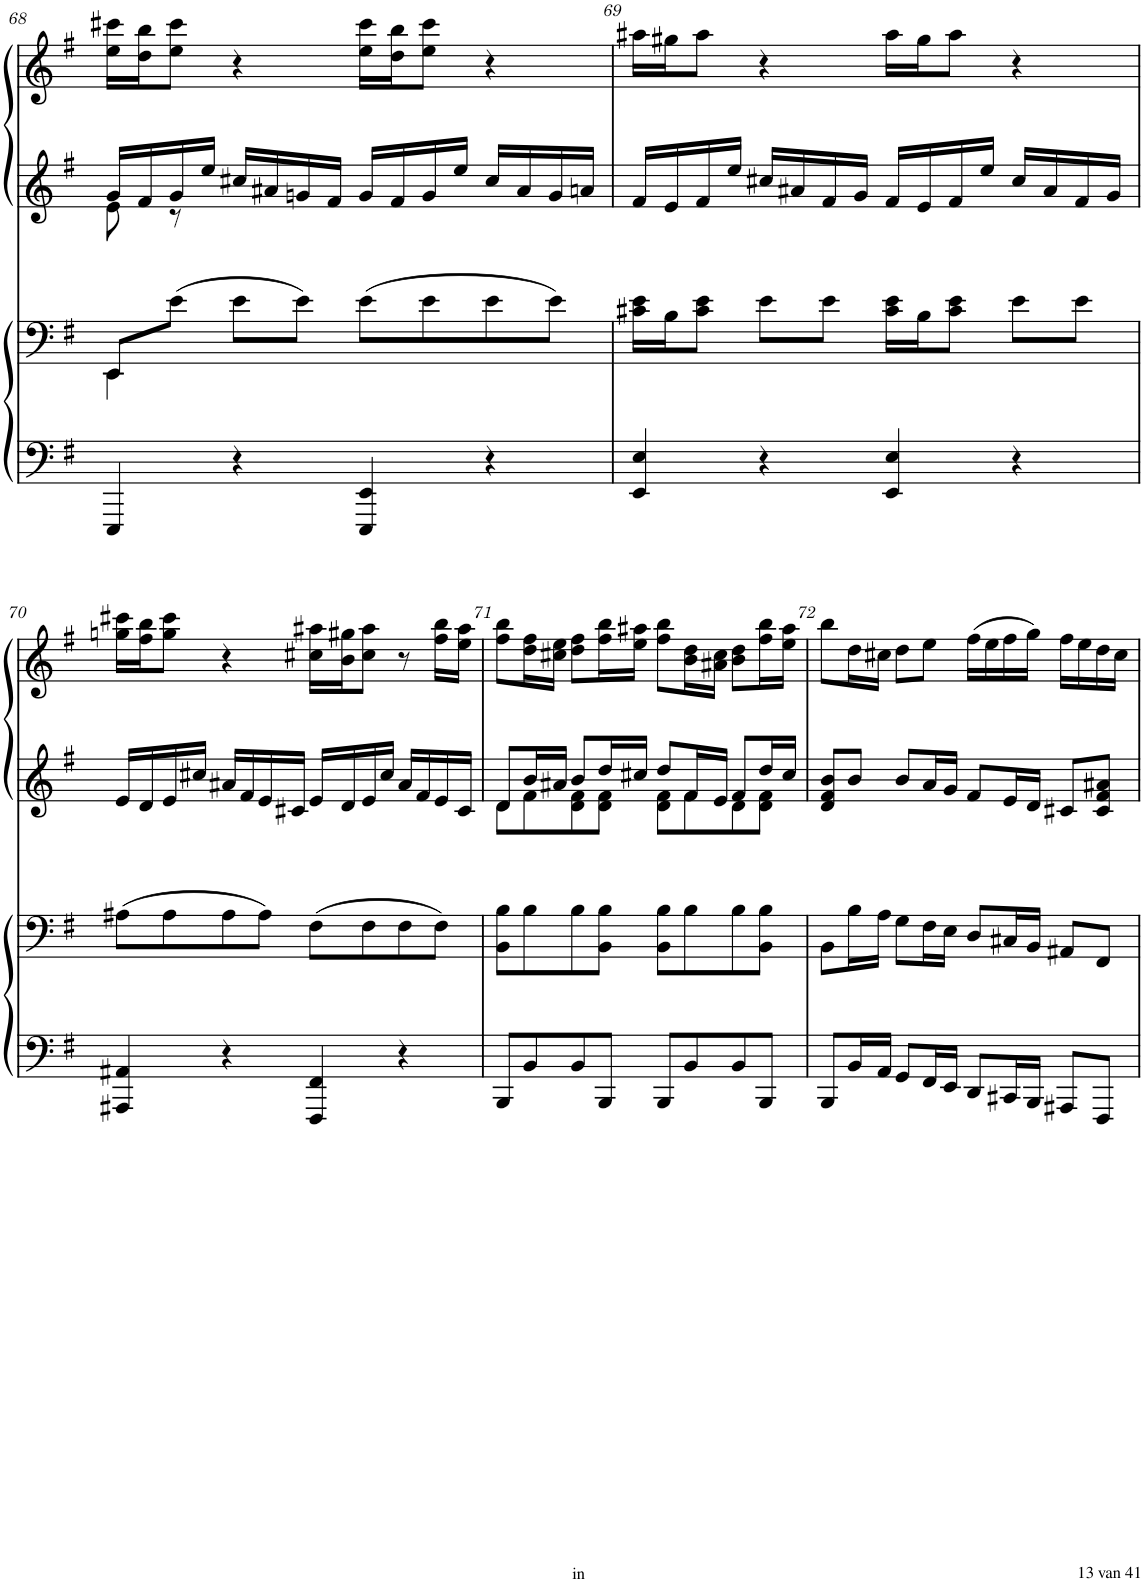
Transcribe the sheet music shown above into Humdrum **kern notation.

**kern	**kern	**kern	**kern
*part2	*part2	*part1	*part1
*staff4	*staff3	*staff2	*staff1
*I"Secondo	*	*I"Primo	*
!!LO:PB:g=z
*clefF4	*clefF4	*clefG2	*clefG2
*k[f#]	*k[f#]	*k[f#]	*k[f#]
*M2/2	*M2/2	*M2/2	*M2/2
*met(c|)	*met(c|)	*met(c|)	*met(c|)
=68	=68	=68	=68
*	*^	*^	*
4EEE/	8EE/L	4EE\	16g/LL	8e\	16ee\ 16ccc#X\LL
.	.	.	16f#/	.	16dd\ 16bb\J
.	(>8e\J	.	16g/	8r	8ee\ 8ccc#\J
.	.	.	16ee/JJ	.	.
4r	8e\L	2.ryy	16cc#X/LL	2.ryy	4r
.	.	.	16a#X/	.	.
.	8e\J)	.	16gn/	.	.
.	.	.	16f#/JJ	.	.
4EEE/ 4EE/	(>8e\L	.	16g/LL	.	16ee\ 16ccc#\LL
.	.	.	16f#/	.	16dd\ 16bb\J
.	8e\	.	16g/	.	8ee\ 8ccc#\J
.	.	.	16ee/JJ	.	.
4r	8e\	.	16cc#/LL	.	4r
.	.	.	16a#/	.	.
.	8e\J)	.	16g/	.	.
.	.	.	16an/JJ	.	.
*	*v	*v	*	*	*
*	*	*v	*v	*
=69	=69	=69	=69
4EE/ 4E/	16c#X\ 16e\LL	16f#/LL	16aa#X\LL
.	16B\J	16e/	16gg#X\J
.	8c#\ 8e\J	16f#/	8aa#\J
.	.	16ee/JJ	.
4r	8e\L	16cc#X/LL	4r
.	.	16a#X/	.
.	8e\J	16f#/	.
.	.	16g/JJ	.
4EE/ 4E/	16c#\ 16e\LL	16f#/LL	16aa#\LL
.	16B\J	16e/	16gg#\J
.	8c#\ 8e\J	16f#/	8aa#\J
.	.	16ee/JJ	.
4r	8e\L	16cc#/LL	4r
.	.	16a#/	.
.	8e\J	16f#/	.
.	.	16g/JJ	.
!!LO:LB:g=z
=70	=70	=70	=70
4AAA#X/ 4AA#X/	(8A#X\L	16e/LL	16ggn\ 16ccc#X\LL
.	.	16d/	16ff#\ 16bb\J
.	8A#\	16e/	8gg\ 8ccc#\J
.	.	16cc#X/JJ	.
4r	8A#\	16a#X/LL	4r
.	.	16f#/	.
.	8A#\J)	16e/	.
.	.	16c#X/JJ	.
4FFF#/ 4FF#/	(8F#\L	16e/LL	16cc#X\ 16aa#X\LL
.	.	16d/	16b\ 16gg#X\J
.	8F#\	16e/	8cc#\ 8aa#\J
.	.	16cc#/JJ	.
4r	8F#\	16a#/LL	8r
.	.	16f#/	.
.	8F#\J)	16e/	16ff#\ 16bb\LL
.	.	16c#/JJ	16ee\ 16aa#\JJ
=71	=71	=71	=71
*	*	*^	*
8BBB/L	8BB\ 8B\L	8d/L	8d\L	8ff#\ 8bb\L
8BB/	8B\	16b/L	8f#\	16dd\ 16ff#\L
.	.	16a#X/JJ	.	16cc#X\ 16ee\JJ
8BB/	8B\	8b/L	8d\ 8f#\	8dd\ 8ff#\L
8BBB/J	8BB\ 8B\J	16dd/L	8d\ 8f#\J	16ff#\ 16bb\L
.	.	16cc#X/JJ	.	16ee\ 16aa#X\JJ
8BBB/L	8BB\ 8B\L	8dd/L	8d\ 8f#\L	8ff#\ 8bb\L
8BB/	8B\	16f#/L	8f#\	16b\ 16dd\L
.	.	16e/JJ	.	16a#X\ 16cc#\JJ
8BB/	8B\	8f#/L	8d\	8b\ 8dd\L
8BBB/J	8BB\ 8B\J	16dd/L	8d\ 8f#\J	16ff#\ 16bb\L
.	.	16cc#/JJ	.	16ee\ 16aa#\JJ
*	*	*v	*v	*
=72	=72	=72	=72
8BBB/L	8BB\L	8d/ 8f#/ 8b/L	8bb\L
16BB/L	16B\L	8b/J	16dd\L
16AA/JJ	16A\JJ	.	16cc#X\JJ
8GG/L	8G\L	8b/L	8dd\L
16FF#/L	16F#\L	16a/L	8ee\J
16EE/JJ	16E\JJ	16g/JJ	.
8DD/L	8D/L	8f#/L	(16ff#\LL
.	.	.	16ee\
16CC#X/L	16C#X/L	16e/L	16ff#\
16BBB/JJ	16BB/JJ	16d/JJ	16gg\JJ)
8AAA#X/L	8AA#X/L	8c#X/L	16ff#\LL
.	.	.	16ee\
8FFF#/J	8FF#/J	8c#/ 8f#/ 8a#X/J	16dd\
.	.	.	16cc#\JJ
=	=	=	=
*-	*-	*-	*-
